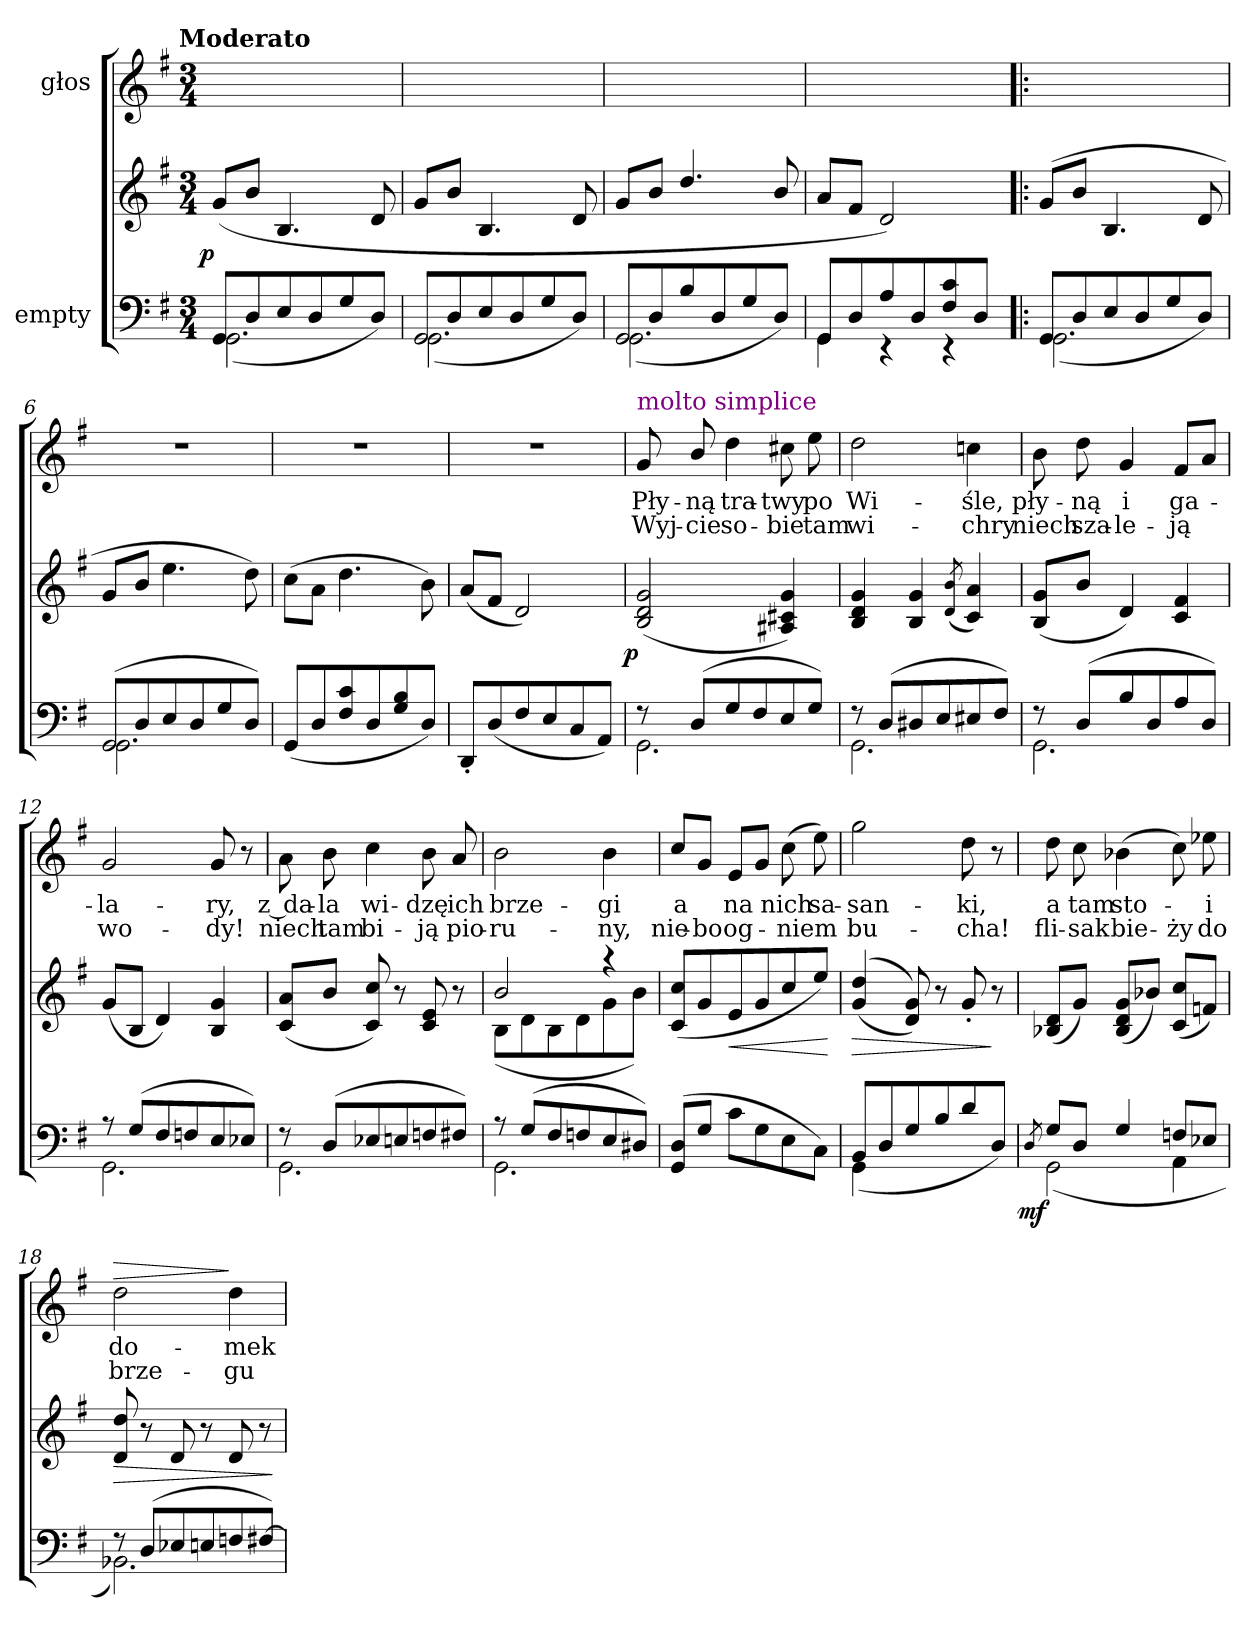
**kern	**kern	**dynam	**kern	**text	**text	**dynam
*part2	*part2	*part2	*part1	*part1	*part1	*part1
*staff3	*staff2	*staff2/3	*staff1	*staff1	*staff1	*staff1
*I"empty	*	*	*I"głos	*	*	*
*clefF4	*clefG2	*	*clefG2	*	*	*
*k[f#]	*k[f#]	*	*k[f#]	*	*	*
*G:	*G:	*	*G:	*	*	*
!!LO:TX:omd:t=Moderato
*M3/4	*M3/4	*	*M3/4	*	*	*
*MM92	*MM92	*	*MM92	*	*	*
=1	=1	=1	=1	=1	=1	=1
!LO:N:vis=2	!	!LO:DY:rj	!	!	!	!
*^	*	*	*	*	*	*
8GG/	(2.GG\	(>8g/L	p	2.ryy	.	.	.
8D/	.	8b/J	.	.	.	.	.
8E/	.	4.B/	.	.	.	.	.
8D/	.	.	.	.	.	.	.
8G/	.	.	.	.	.	.	.
8D/J)	.	8d/	.	.	.	.	.
=2	=2	=2	=2	=2	=2	=2	=2
!LO:N:vis=2	!	!	!	!	!	!	!
8GG/	(2.GG\	8g/L	.	2.ryy	.	.	.
8D/	.	8b/J	.	.	.	.	.
8E/	.	4.B/	.	.	.	.	.
8D/	.	.	.	.	.	.	.
8G/	.	.	.	.	.	.	.
8D/J)	.	8d/	.	.	.	.	.
=3	=3	=3	=3	=3	=3	=3	=3
!LO:N:vis=2	!	!	!	!	!	!	!
8GG/	(2.GG\	8g/L	.	2.ryy	.	.	.
8D/	.	8b/J	.	.	.	.	.
8B/	.	4.dd/	.	.	.	.	.
8D/	.	.	.	.	.	.	.
8G/	.	.	.	.	.	.	.
8D/J)	.	8b/	.	.	.	.	.
=4	=4	=4	=4	=4	=4	=4	=4
8GG/L	4GG\	8a/L	.	2.ryy	.	.	.
8D/	.	8f#/J	.	.	.	.	.
8A/	4r	2d/)	.	.	.	.	.
8D/	.	.	.	.	.	.	.
8F#/ 8c/	4r	.	.	.	.	.	.
8D/J	.	.	.	.	.	.	.
=5!|:	=5!|:	=5!|:	=5!|:	=5!|:	=5!|:	=5!|:	=5!|:
8GG/L	(2.GG\	(8g/L	.	2.ryy	.	.	.
8D/	.	8b/J	.	.	.	.	.
8E/	.	4.B/	.	.	.	.	.
8D/	.	.	.	.	.	.	.
8G/	.	.	.	.	.	.	.
8D/J)	.	8d/	.	.	.	.	.
=6	=6	=6	=6	=6	=6	=6	=6
!LO:N:vis=2	!	!	!	!	!	!	!
(8GG/	2.GG\	8g/L	.	2.r	.	.	.
8D/	.	8b/J	.	.	.	.	.
8E/	.	4.ee\	.	.	.	.	.
8D/	.	.	.	.	.	.	.
8G/	.	.	.	.	.	.	.
8D/J)	.	8dd\)	.	.	.	.	.
*v	*v	*	*	*	*	*	*
=7	=7	=7	=7	=7	=7	=7
(8GG/L	(8cc\L	.	2.r	.	.	.
8D/	8a\J	.	.	.	.	.
8F#/ 8c/	4.dd\	.	.	.	.	.
8D/	.	.	.	.	.	.
8G/ 8B/	.	.	.	.	.	.
8D/J)	8b\)	.	.	.	.	.
=8	=8	=8	=8	=8	=8	=8
8DD'/L	(8a/L	.	2.r	.	.	.
(8D/	8f#/J	.	.	.	.	.
8F#/	2d/)	.	.	.	.	.
8E/	.	.	.	.	.	.
8C/	.	.	.	.	.	.
8AA/J)	.	.	.	.	.	.
=9	=9	=9	=9	=9	=9	=9
*^	*	*	*	*	*	*
!	!	!	!	!LO:TX:a:color=purple:t=molto simplice	!	!	!
!	!	!	!LO:DY:rj	!	!LO:LY:color=purple	!LO:LY:color=purple	!
8r	2.GG\	(>2B/ 2d/ 2g/	p	8g/	Pły-	Wyj-	.
!	!	!	!	!	!LO:LY:color=purple	!LO:LY:color=purple	!
(<8D/L	.	.	.	8b/	-ną	-cie	.
!	!	!	!	!	!LO:LY:color=purple	!LO:LY:color=purple	!
8G/	.	.	.	4dd\	tra-	so-	.
8F#/	.	.	.	.	.	.	.
!	!	!	!	!	!LO:LY:color=purple	!LO:LY:color=purple	!
8E/	.	4A#X/ 4c#X/ 4g/)	.	8cc#X\	-twy	-bie	.
!	!	!	!	!	!LO:LY:color=purple	!LO:LY:color=purple	!
8G/J)	.	.	.	8ee\	po	tam	.
=10	=10	=10	=10	=10	=10	=10	=10
!	!	!	!	!	!LO:LY:color=purple	!LO:LY:color=purple	!
8r	2.GG\	4B/ 4d/ 4g/	.	2dd\	Wi-	wi-	.
(<8D/L	.	.	.	.	.	.	.
8D#X/	.	4B/ 4g/	.	.	.	.	.
8E/	.	.	.	.	.	.	.
.	.	(8qd/ 8qb/	.	.	.	.	.
!	!	!	!	!	!LO:LY:color=purple	!LO:LY:color=purple	!
8E#X/	.	4c/ 4a/)	.	4ccn\	-śle,	-chry	.
8F#/J)	.	.	.	.	.	.	.
=11	=11	=11	=11	=11	=11	=11	=11
!	!	!	!	!	!LO:LY:color=purple	!LO:LY:color=purple	!
8r	2.GG\	(8B/ 8g/L	.	8b\	pły-	niech	.
!	!	!	!	!	!LO:LY:color=purple	!LO:LY:color=purple	!
(<8D/L	.	8b/J	.	8dd\	-ną	sza-	.
!	!	!	!	!	!LO:LY:color=purple	!LO:LY:color=purple	!
8B/	.	4d/)	.	4g/	i	-le-	.
8D/	.	.	.	.	.	.	.
!	!	!	!	!	!LO:LY:color=purple	!LO:LY:color=purple	!
8A/	.	4c/ 4f#/	.	8f#/L	ga-	-ją	.
8D/J)	.	.	.	8a/J	.	.	.
=12	=12	=12	=12	=12	=12	=12	=12
!	!	!	!	!	!LO:LY:color=purple	!LO:LY:color=purple	!
8r	2.GG\	(8g/L	.	2g/	-la-	wo-	.
(<8G/L	.	8B/J	.	.	.	.	.
8F#/	.	4d/)	.	.	.	.	.
8Fn/	.	.	.	.	.	.	.
!	!	!	!	!	!LO:LY:color=purple	!LO:LY:color=purple	!
8E/	.	4B/ 4g/	.	8g/	-ry,	-dy!	.
8E-X/J)	.	.	.	8r	.	.	.
=13	=13	=13	=13	=13	=13	=13	=13
!	!	!	!	!	!LO:LY:color=purple	!LO:LY:color=purple	!
8r	2.GG\	(8c/ 8a/L	.	8a\	z da-	niech	.
!	!	!	!	!	!LO:LY:color=purple	!LO:LY:color=purple	!
(<8D/L	.	8b/J	.	8b\	-la	tam	.
!	!	!	!	!	!LO:LY:color=purple	!LO:LY:color=purple	!
8E-X/	.	8c/ 8cc/)	.	4cc\	wi-	bi-	.
8En/	.	8r	.	.	.	.	.
!	!	!	!	!	!LO:LY:color=purple	!LO:LY:color=purple	!
8Fn/	.	8c/ 8e/	.	8b\	-dzę	-ją	.
!	!	!	!	!	!LO:LY:color=purple	!LO:LY:color=purple	!
8F#X/J)	.	8r	.	8a/	ich	pio-	.
=14	=14	=14	=14	=14	=14	=14	=14
*	*	*^	*	*	*	*	*
!	!	!	!	!	!	!LO:LY:color=purple	!LO:LY:color=purple	!
8r	2.GG\	2b/	(>8B\L	.	2b\	brze-	-ru-	.
(<8G/L	.	.	8d\	.	.	.	.	.
8F#/	.	.	8B\	.	.	.	.	.
8Fn/	.	.	8d\	.	.	.	.	.
!	!	!	!	!	!	!LO:LY:color=purple	!LO:LY:color=purple	!
8E/	.	4r	8g\	.	4b\	-gi	-ny,	.
8D#X/J)	.	.	8b\J)	.	.	.	.	.
*v	*v	*	*	*	*	*	*	*
=15	=15	=15	=15	=15	=15	=15	=15
!	!	!	!	!	!LO:LY:color=purple	!LO:LY:color=purple	!
*	*v	*v	*	*	*	*	*
(8GG/ 8D/L	(8c/ 8cc/L	.	8cc/L	a	nie-	.
!	!	!	!	!	!LO:LY:color=purple	!
8G/J	8g/	.	8g/J	.	-bo	.
!	!	!LO:HP:b	!	!LO:LY:color=purple	!LO:LY:color=purple	!
8c\L	8e/	<	8e/L	na	og-	.
8G\	8g/	.	8g/J	.	.	.
!	!	!	!	!LO:LY:color=purple	!LO:LY:color=purple	!
8E\	8cc/	.	(8cc\	nich	-niem	.
!	!	!	!	!LO:LY:color=purple	!	!
8C\J)	8ee/J)	.	8ee\)	sa-	.	.
.	.	[	.	.	.	.
=16	=16	=16	=16	=16	=16	=16
*^	*	*	*	*	*	*
!	!	!	!LO:HP:b	!	!LO:LY:color=purple	!LO:LY:color=purple	!
8BB/L	(4GG\	(<(>4g/ 4dd/	>	2gg\	-san-	bu-	.
8D/	.	.	.	.	.	.	.
8G/	2ryy	8d/ 8g/))	.	.	.	.	.
8B/	.	8r	.	.	.	.	.
!	!	!	!	!	!LO:LY:color=purple	!LO:LY:color=purple	!
8d/	.	8g'/	.	8dd\	-ki,	-cha!	.
8D/J)	.	8r	]	8r	.	.	.
=17	=17	=17	=17	=17	=17	=17	=17
8qD/	.	.	.	.	.	.	.
!	!	!	!LO:DY:b=2:rj	!	!LO:LY:color=purple	!LO:LY:color=purple	!
8G/L	(2GG\	(8B-X/ 8d/L	mf.	8dd\	a	fli-	.
!	!	!	!	!	!LO:LY:color=purple	!LO:LY:color=purple	!
8D/J	.	8g/J)	.	8cc\	tam	-sak	.
!	!	!	!	!	!LO:LY:color=purple	!LO:LY:color=purple	!
4G/	.	(8B-/ 8d/ 8g/L	.	(4b-X\	sto-	bie-	.
.	.	8b-X/J)	.	.	.	.	.
!	!	!	!	!	!	!LO:LY:color=purple	!
8Fn/L	4AA\	(8c/ 8cc/L	.	8cc\)	.	-ży	.
!	!	!	!	!	!LO:LY:color=purple	!LO:LY:color=purple	!
8E-X/J	.	8fn/J)	.	8ee-X\	-i	do	.
=18	=18	=18	=18	=18	=18	=18	=18
!	!	!	!LO:HP:b	!	!LO:LY:color=purple	!LO:LY:color=purple	!LO:HP:a
8r	2.BB-X\)	8d/ 8dd/	>	2dd\	do-	brze-	>
(<8D/L	.	8r	.	.	.	.	.
8E-X/	.	8d/	.	.	.	.	.
8En/	.	8r	.	.	.	.	.
!	!	!	!	!	!LO:LY:color=purple	!LO:LY:color=purple	!
8Fn/	.	8d/	.	4dd\	-mek	-gu	]
[8F#X/J)	.	8r	.	.	.	.	.
*v	*v	*	*	*	*	*	*
.	.	]	.	.	.	.
=	=	=	=	=	=	=
*-	*-	*-	*-	*-	*-	*-
